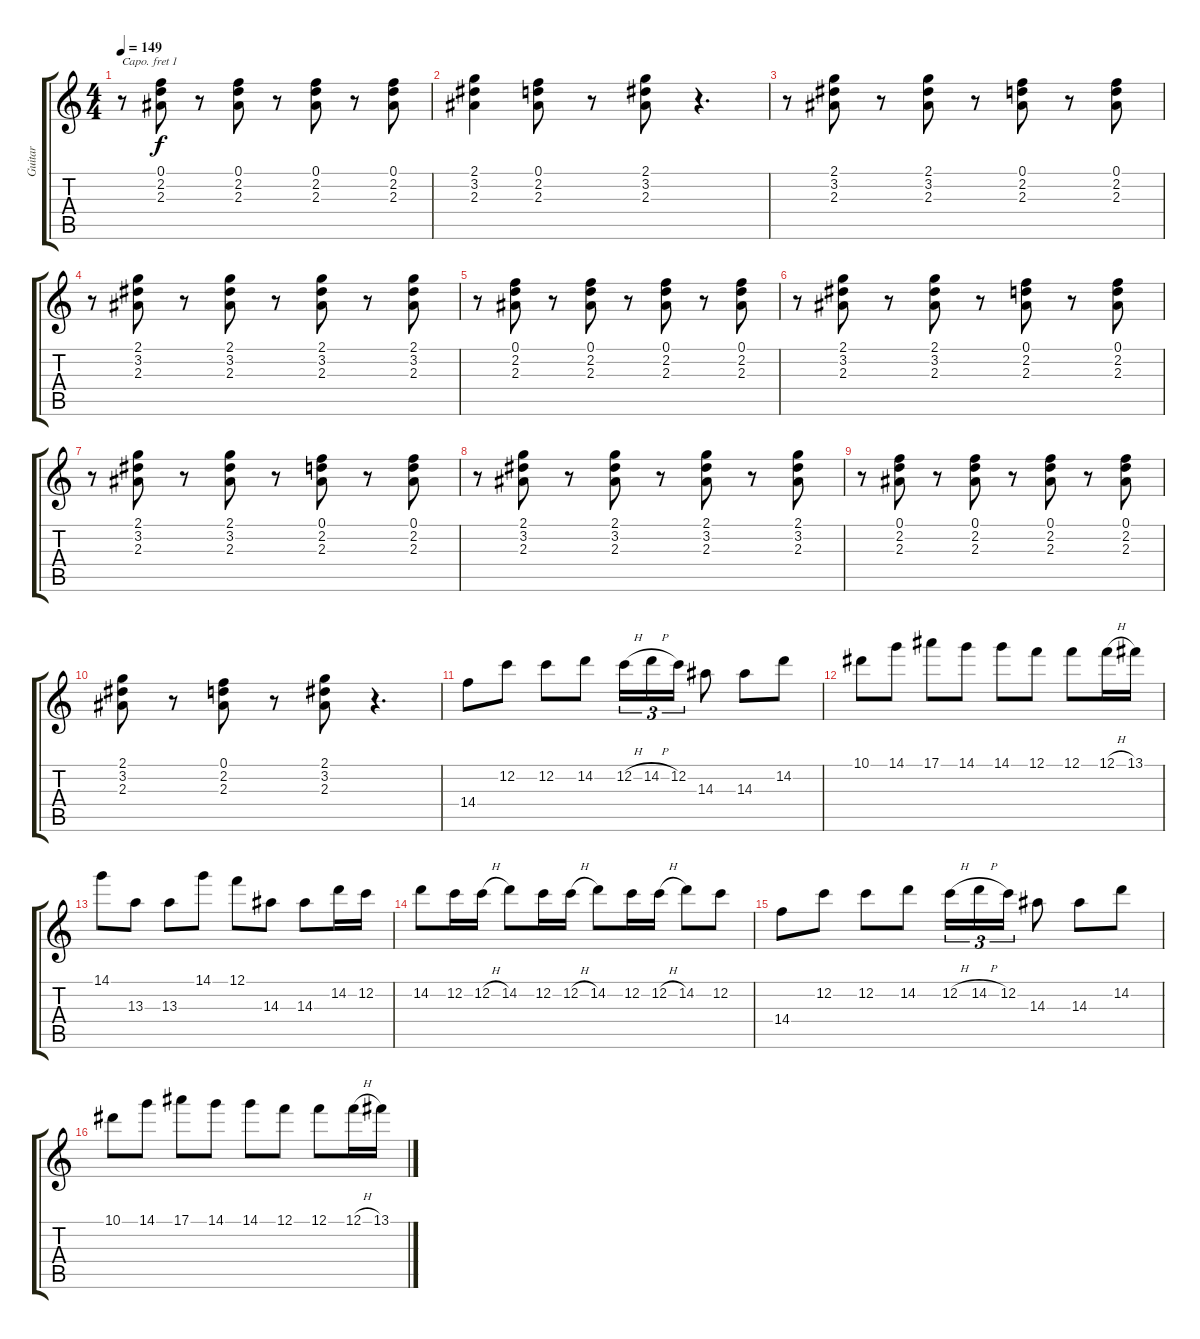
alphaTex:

\track ("Guitar" "Guitar") {instrument electricguitarclean}
\staff {score tabs}
\capo 1
\tuning (E4 B3 G3 D3 A2 E2) {hide}
\ts (4 4)
\tempo 149
\clef g2
\ks c
r.8{dy f} (0.1 2.2 2.3).8 r.8 (0.1 2.2 2.3).8 r.8 (0.1 2.2 2.3).8 r.8 (0.1 2.2 2.3).8 |
(2.1 3.2 2.3).4 (0.1 2.2 2.3).8 r.8 (2.1 3.2 2.3).8 r.4{d} |
r.8 (2.1 3.2 2.3).8 r.8 (2.1 3.2 2.3).8 r.8 (0.1 2.2 2.3).8 r.8 (0.1 2.2 2.3).8 |
r.8 (2.1 3.2 2.3).8 r.8 (2.1 3.2 2.3).8 r.8 (2.1 3.2 2.3).8 r.8 (2.1 3.2 2.3).8 |
r.8 (0.1 2.2 2.3).8 r.8 (0.1 2.2 2.3).8 r.8 (0.1 2.2 2.3).8 r.8 (0.1 2.2 2.3).8 |
r.8 (2.1 3.2 2.3).8 r.8 (2.1 3.2 2.3).8 r.8 (0.1 2.2 2.3).8 r.8 (0.1 2.2 2.3).8 |
r.8 (2.1 3.2 2.3).8 r.8 (2.1 3.2 2.3).8 r.8 (0.1 2.2 2.3).8 r.8 (0.1 2.2 2.3).8 |
r.8 (2.1 3.2 2.3).8 r.8 (2.1 3.2 2.3).8 r.8 (2.1 3.2 2.3).8 r.8 (2.1 3.2 2.3).8 |
r.8 (0.1 2.2 2.3).8 r.8 (0.1 2.2 2.3).8 r.8 (0.1 2.2 2.3).8 r.8 (0.1 2.2 2.3).8 |
(2.1 3.2 2.3).8 r.8 (0.1 2.2 2.3).8 r.8 (2.1 3.2 2.3).8 r.4{d} |
14.4.8 12.2.8 12.2.8 14.2.8 12.2{h}.16{tu (3 2)} 14.2{h}.16{tu (3 2)} 12.2.16{tu (3 2)} 14.3.8 14.3.8 14.2.8 |
10.1.8 14.1.8 17.1.8 14.1.8 14.1.8 12.1.8 12.1.8 12.1{h}.16 13.1.16 |
14.1.8 13.3.8 13.3.8 14.1.8 12.1.8 14.3.8 14.3.8 14.2.16 12.2.16 |
14.2.8 12.2.16 12.2{h}.16 14.2.8 12.2.16 12.2{h}.16 14.2.8 12.2.16 12.2{h}.16 14.2.8 12.2.8 |
14.4.8 12.2.8 12.2.8 14.2.8 12.2{h}.16{tu (3 2)} 14.2{h}.16{tu (3 2)} 12.2.16{tu (3 2)} 14.3.8 14.3.8 14.2.8 |
10.1.8 14.1.8 17.1.8 14.1.8 14.1.8 12.1.8 12.1.8 12.1{h}.16 13.1.16
